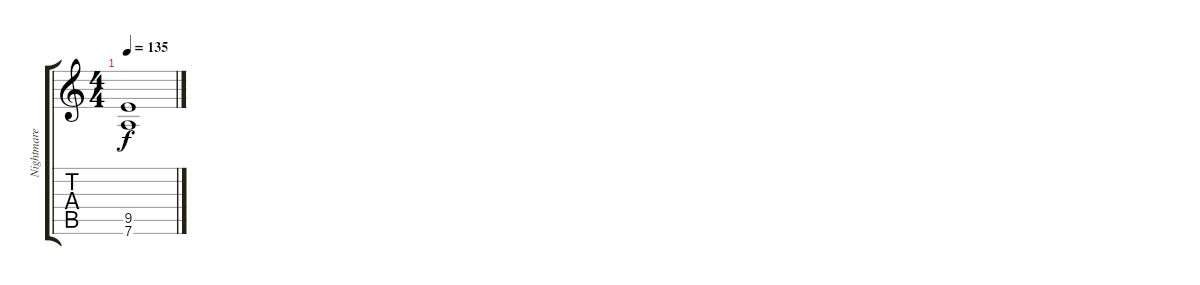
\track ("Nightmare Industrie" "Nightmare ") {instrument overdrivenguitar}
\staff {score tabs}
\tuning (D4 A3 F3 C3 G2 D2) {hide}
\ts (4 4)
\tempo 135
\clef g2
\ks c
(9.5{t} 7.6{t}).1{dy f}
